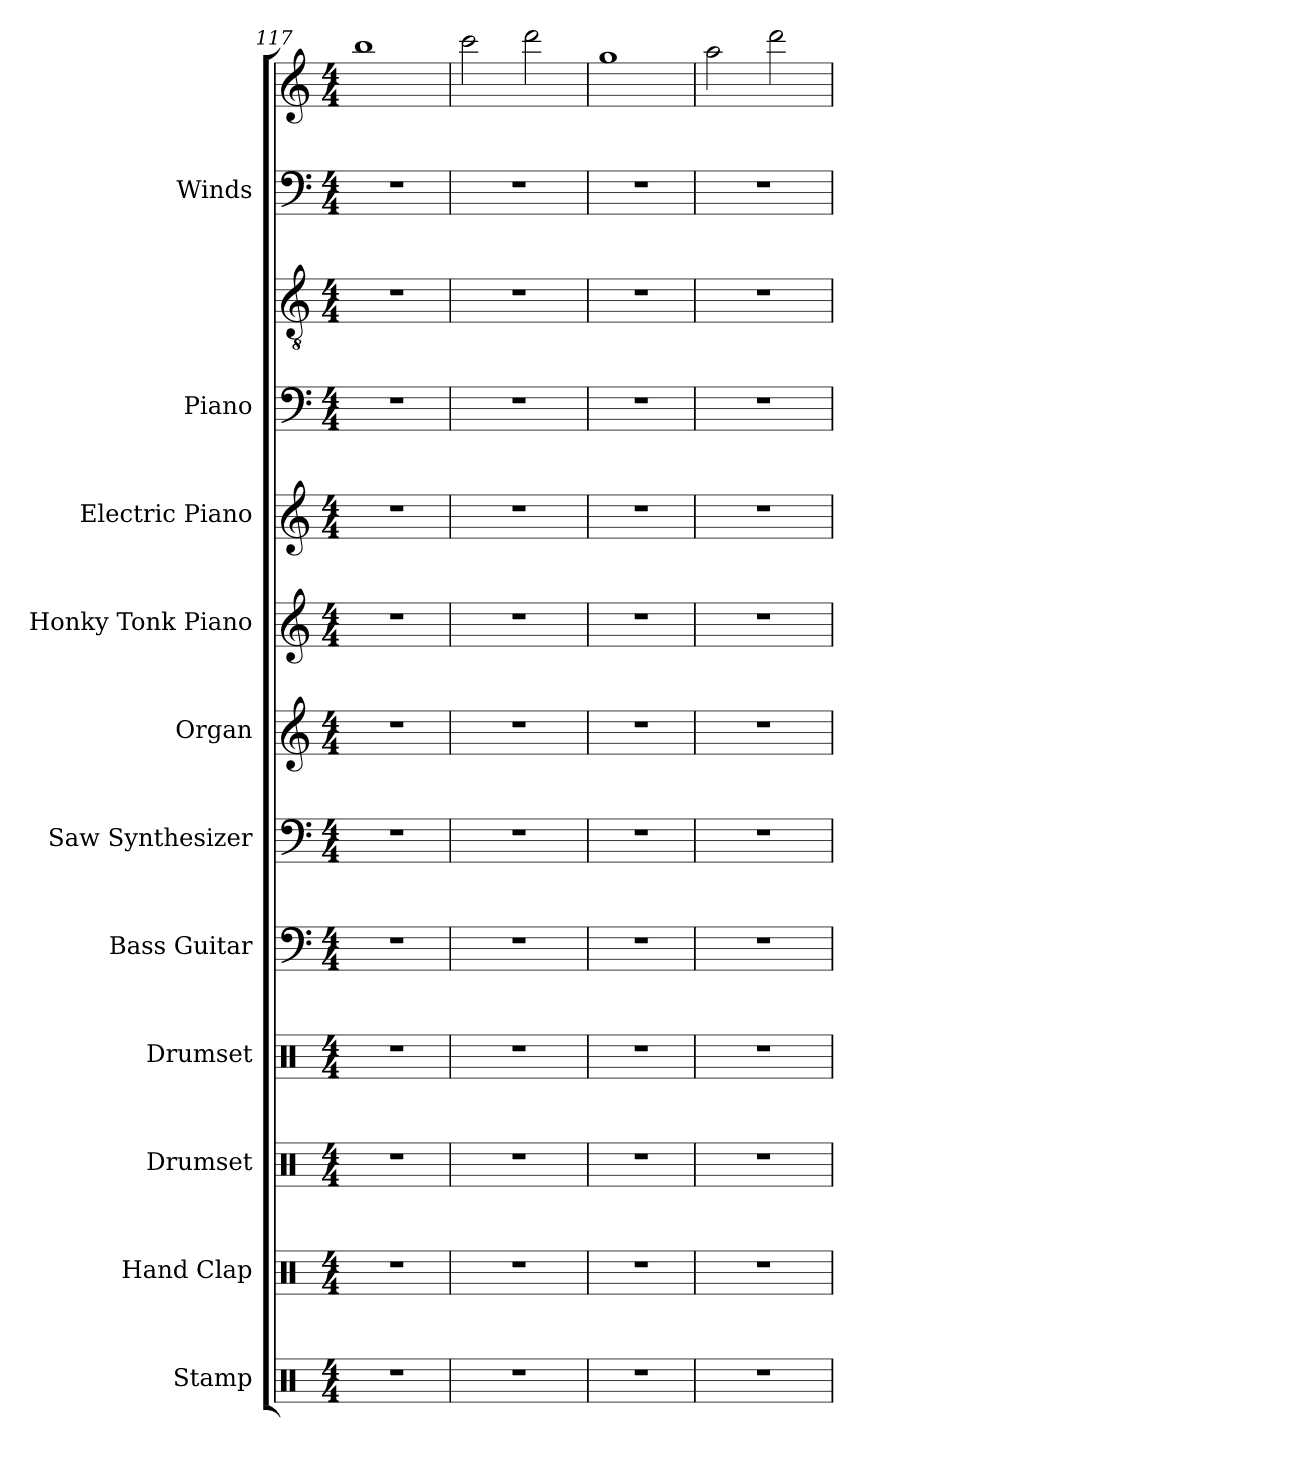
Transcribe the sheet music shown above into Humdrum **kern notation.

**kern	**kern	**kern	**kern	**kern	**kern	**kern	**kern	**kern	**kern	**kern	**kern	**kern
*part11	*part10	*part9	*part8	*part7	*part6	*part5	*part4	*part3	*part2	*part2	*part1	*part1
*staff13	*staff12	*staff11	*staff10	*staff9	*staff8	*staff7	*staff6	*staff5	*staff4	*staff3	*staff2	*staff1
*I"Stamp	*I"Hand Clap	*I"Drumset	*I"Drumset	*I"Bass Guitar	*I"Saw Synthesizer	*I"Organ	*I"Honky Tonk Piano	*I"Electric Piano	*I"Piano	*	*I"Winds	*
*I'Sta.	*I'Hd. Clp.	*I'D. Set	*I'D. Set	*I'B. Guit.	*I'Synth.	*I'Org.	*I'Hnk. Pno.	*I'El. Pno.	*I'Pno.	*	*I'W.	*
*clefX	*clefX	*clefX	*clefX	*clefF4	*clefF4	*clefG2	*clefG2	*clefG2	*clefF4	*clefGv2	*clefF4	*clefG2
*	*	*	*	*ITrd7c12	*	*	*	*	*	*	*	*
*k[]	*k[]	*k[]	*k[]	*k[]	*k[]	*k[]	*k[]	*k[]	*k[]	*k[]	*k[]	*k[]
*M4/4	*M4/4	*M4/4	*M4/4	*M4/4	*M4/4	*M4/4	*M4/4	*M4/4	*M4/4	*M4/4	*M4/4	*M4/4
=117	=117	=117	=117	=117	=117	=117	=117	=117	=117	=117	=117	=117
1r	1r	1r	1r	1r	1r	1r	1r	1r	1r	1r	1r	1bb
=118	=118	=118	=118	=118	=118	=118	=118	=118	=118	=118	=118	=118
1r	1r	1r	1r	1r	1r	1r	1r	1r	1r	1r	1r	2ccc\
.	.	.	.	.	.	.	.	.	.	.	.	2ddd\
=119	=119	=119	=119	=119	=119	=119	=119	=119	=119	=119	=119	=119
1r	1r	1r	1r	1r	1r	1r	1r	1r	1r	1r	1r	1gg
=120	=120	=120	=120	=120	=120	=120	=120	=120	=120	=120	=120	=120
1r	1r	1r	1r	1r	1r	1r	1r	1r	1r	1r	1r	2aa\
.	.	.	.	.	.	.	.	.	.	.	.	2ddd\
=	=	=	=	=	=	=	=	=	=	=	=	=
*-	*-	*-	*-	*-	*-	*-	*-	*-	*-	*-	*-	*-
